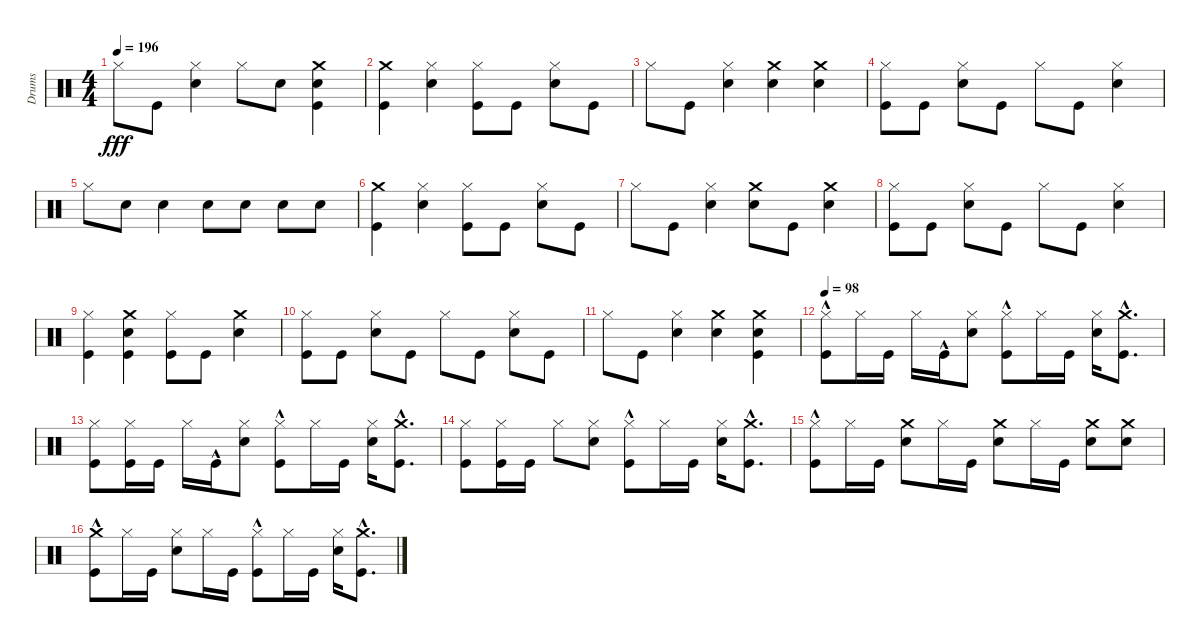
\track ("Drums" "Drums") {instrument percussion}
\staff {score}
\articulation defaults
\ts (4 4)
\tempo 196
\clef neutral
\ks c "Hi-Hat (closed)".8{dy fff} "Kick (hit)".8
("Snare (hit) 2" "Hi-Hat (closed)").4 "Hi-Hat (closed)".8 "Snare (hit) 2".8 ("Kick (hit)" "Crash medium (hit)" "Snare (hit) 2").4 |
("Kick (hit)" "Crash medium (hit)").4 ("Hi-Hat (closed)" "Snare (hit) 2").4 ("Kick (hit)" "Hi-Hat (closed)").8 "Kick (hit)".8 ("Snare (hit) 2" "Hi-Hat (closed)").8 "Kick (hit)".8 |
"Hi-Hat (closed)".8 "Kick (hit)".8 ("Snare (hit) 2" "Hi-Hat (closed)").4 ("Crash medium (hit)" "Snare (hit) 2").4 ("Crash medium (hit)" "Snare (hit) 2").4 |
("Kick (hit)" "Hi-Hat (closed)").8 "Kick (hit)".8 ("Snare (hit) 2" "Hi-Hat (closed)").8 "Kick (hit)".8 "Hi-Hat (closed)".8 "Kick (hit)".8 ("Snare (hit) 2" "Hi-Hat (closed)").4 |
"Hi-Hat (closed)".8 "Snare (hit) 2".8 "Snare (hit) 2".4 "Snare (hit) 2".8 "Snare (hit) 2".8 "Snare (hit) 2".8 "Snare (hit) 2".8 |
("Kick (hit)" "Crash medium (hit)").4 ("Snare (hit) 2" "Hi-Hat (closed)").4 ("Kick (hit)" "Hi-Hat (closed)").8 "Kick (hit)".8 ("Snare (hit) 2" "Hi-Hat (closed)").8 "Kick (hit)".8 |
"Hi-Hat (closed)".8 "Kick (hit)".8 ("Snare (hit) 2" "Hi-Hat (closed)").4 ("Crash medium (hit)" "Snare (hit) 2").8 "Kick (hit)".8 ("Crash medium (hit)" "Snare (hit) 2").4 |
("Hi-Hat (closed)" "Kick (hit)").8 "Kick (hit)".8 ("Snare (hit) 2" "Hi-Hat (closed)").8 "Kick (hit)".8 "Hi-Hat (closed)".8 "Kick (hit)".8 ("Snare (hit) 2" "Hi-Hat (closed)").4 |
("Kick (hit)" "Hi-Hat (closed)").4 ("Crash medium (hit)" "Kick (hit)" "Snare (hit) 2").4 ("Kick (hit)" "Hi-Hat (closed)").8 "Kick (hit)".8 ("Snare (hit) 2" "Crash medium (hit)").4 |
("Hi-Hat (closed)" "Kick (hit)").8 "Kick (hit)".8 ("Snare (hit) 2" "Hi-Hat (closed)").8 "Kick (hit)".8 "Hi-Hat (closed)".8 "Kick (hit)".8 ("Snare (hit) 2" "Hi-Hat (closed)").8 "Kick (hit)".8 |
"Hi-Hat (closed)".8 "Kick (hit)".8 ("Snare (hit) 2" "Hi-Hat (closed)").4 ("Crash medium (hit)" "Snare (hit) 2").4 ("Crash medium (hit)" "Kick (hit)" "Snare (hit) 2").4 |
\tempo 98
("Kick (hit)"{hac} "Hi-Hat (closed)").8 "Hi-Hat (closed)".16 "Kick (hit)".16 "Hi-Hat (closed)".16 "Kick (hit)"{hac}.16 ("Snare (hit) 2" "Hi-Hat (closed)").8 ("Kick (hit)"{hac} "Hi-Hat (closed)").8 "Hi-Hat (closed)".16 "Kick (hit)".16 ("Snare (hit) 2" "Hi-Hat (closed)").16 ("Kick (hit)"{hac} "Crash medium (hit)"{hac}).8{d} |
("Kick (hit)" "Hi-Hat (closed)").8 ("Kick (hit)" "Hi-Hat (closed)").16 "Kick (hit)".16 "Hi-Hat (closed)".16 "Kick (hit)"{hac}.16 ("Snare (hit) 2" "Hi-Hat (closed)").8 ("Kick (hit)"{hac} "Hi-Hat (closed)").8 "Hi-Hat (closed)".16 "Kick (hit)".16 ("Snare (hit) 2" "Hi-Hat (closed)").16 ("Kick (hit)"{hac} "Crash medium (hit)"{hac}).8{d} |
("Kick (hit)" "Hi-Hat (closed)").8 ("Kick (hit)" "Hi-Hat (closed)").16 "Kick (hit)".16 "Hi-Hat (closed)".8 ("Snare (hit) 2" "Hi-Hat (closed)").8 ("Kick (hit)"{hac} "Hi-Hat (closed)").8 "Hi-Hat (closed)".16 "Kick (hit)".16 ("Snare (hit) 2" "Hi-Hat (closed)").16 ("Kick (hit)"{hac} "Crash medium (hit)"{hac}).8{d} |
("Kick (hit)"{hac} "Hi-Hat (closed)").8 "Hi-Hat (closed)".16 "Kick (hit)".16 ("Crash medium (hit)" "Snare (hit) 2").8 "Hi-Hat (closed)".16 "Kick (hit)".16 ("Snare (hit) 2" "Crash medium (hit)").8 "Hi-Hat (closed)".16 "Kick (hit)".16 ("Crash medium (hit)" "Snare (hit) 2").8 ("Crash medium (hit)" "Snare (hit) 2").8 |
("Crash medium (hit)" "Kick (hit)"{hac}).8 "Hi-Hat (closed)".16 "Kick (hit)".16 ("Snare (hit) 2" "Hi-Hat (closed)").8 "Hi-Hat (closed)".16 "Kick (hit)".16 ("Hi-Hat (closed)" "Kick (hit)"{hac}).8 "Hi-Hat (closed)".16 "Kick (hit)".16 ("Snare (hit) 2" "Hi-Hat (closed)").16 ("Crash medium (hit)"{hac} "Kick (hit)"{hac}).8{d}
